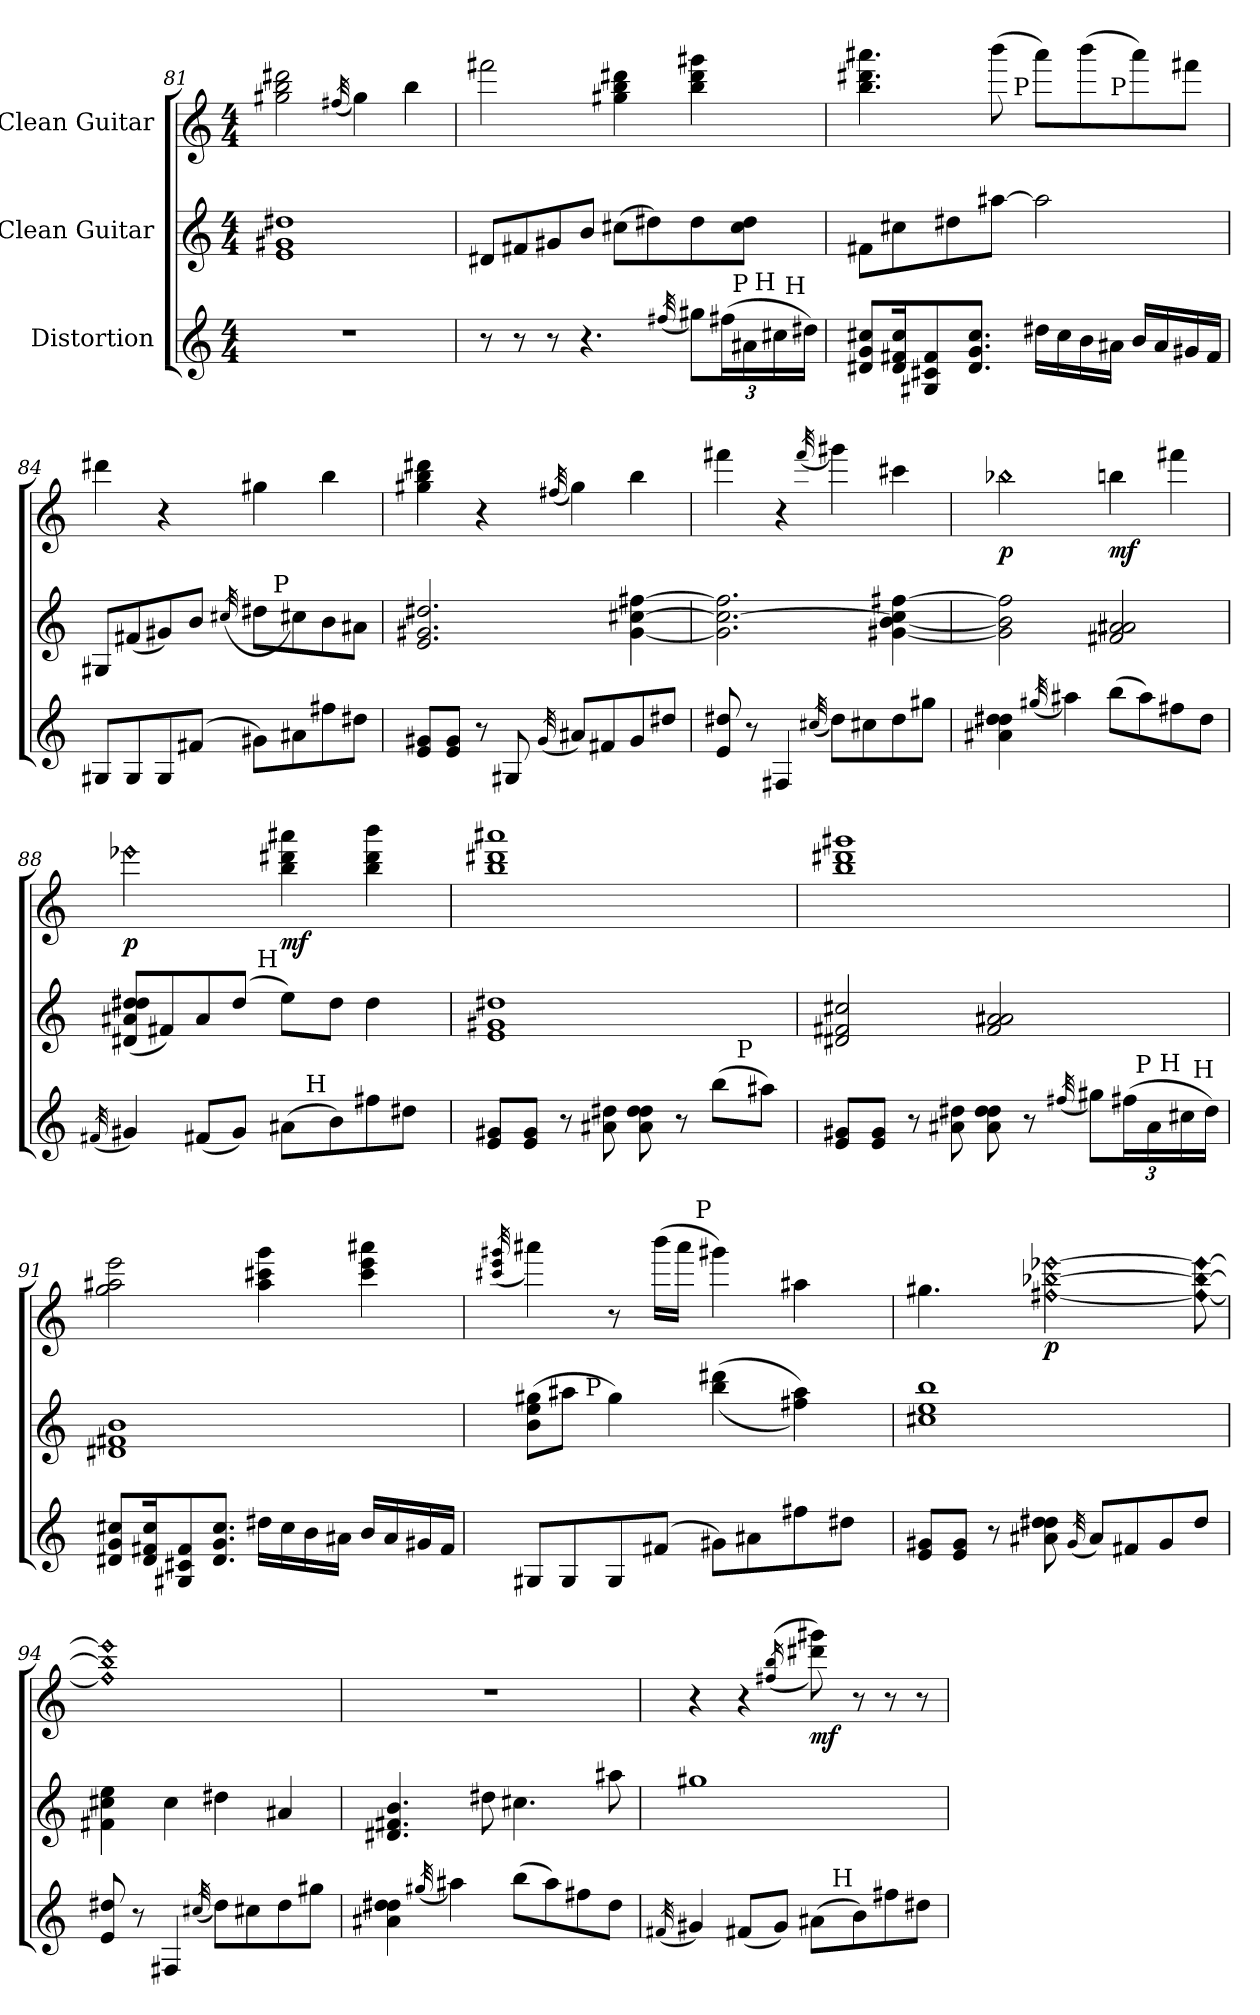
**kern	**kern	**kern	**dynam
*part3	*part2	*part1	*part1
*staff3	*staff2	*staff1	*staff1
*I"Distortion	*I"Clean Guitar	*I"Clean Guitar	*
*clefG2	*clefG2	*clefG2	*
*ITrd7c12	*ITrd7c12	*ITrd7c12	*
*k[]	*k[]	*k[]	*
*C:	*C:	*C:	*
*M4/4	*M4/4	*M4/4	*
=81	=81	=81	=81
1r	1E 1G#X 1d#X	2g#X\ 2b\ 2dd#X\	.
.	.	(32qf#X/	.
.	.	4g#\)	.
.	.	4b\	.
!!LO:LB:g=z
=82	=82	=82	=82
*^	*	*	*
*	*^	*	*	*
*	*	*^	*	*	*
8r	3%2ryy	3%2ryy	2...ryy	8D#X/L	2ff#X\	.
8r	.	.	.	8F#X/	.	.
8r	.	.	.	8G#X/	.	.
4.r	.	.	.	8B/J	.	.
.	.	.	.	(8c#X\L	4g#X\ 4b\ 4dd#X\	.
.	.	.	.	8d#X\)	.	.
.	6ryy	6ryy	.	.	.	.
(32qf#X/	.	.	.	.	.	.
*Xbrackettup	*	*	*	*	*	*
12g#X\L)	.	.	.	8d#\	4b\ 4dd#\ 4gg#X\	.
(24f#\L	48ryy	24.ryy	.	.	.	.
!	!LO:TX:a:t=P	!	!	!	!	!
.	12..ryy	.	.	.	.	.
24A#X\	.	.	.	8c#\ 8d#\J	.	.
!	!	!LO:TX:a:t=H	!	!	!	!
.	.	12ryy	.	.	.	.
24c#X\	.	.	.	.	.	.
!	!	!	!LO:TX:a:t=H	!	!	!
.	.	.	16ryy	.	.	.
24d#X\JJ)	.	.	.	.	.	.
.	.	48ryy	.	.	.	.
*v	*v	*v	*v	*	*	*
=83	=83	=83	=83
*	*	*^	*
*	*	*	*^	*
8D#X/ 8G/ 8c#X/L	8F#X\L	4.b\ 4.dd#X\ 4.aa#X\	4..ryy	2ryy	.
16D#/ 16F#X/ 16c#/K	8c#X\	.	.	.	.
8GG#X/ 8C#X/ 8F#/	.	.	.	.	.
.	8d#X\	.	.	.	.
8.D#/ 8.G/ 8.c#/J	.	.	.	.	.
.	[8a#X\J	(8bb\	.	.	.
!	!	!	!LO:TX:a:t=P	!	!
.	.	.	2ryy	.	.
16d#X\LL	2a#\]	8aa#\L)	.	8.ryy	.
16c#\	.	.	.	.	.
16B\	.	(8bb\	.	.	.
!	!	!	!	!LO:TX:a:t=P	!
16A#X\JJ	.	.	.	4ryy	.
16B/LL	.	8aa#\)	.	.	.
16A#/	.	.	.	.	.
16G#X/	.	8ff#X\J	.	.	.
16F#/JJ	.	.	16ryy	16ryy	.
*	*	*v	*v	*v	*
!!LO:LB:g=z
=84	=84	=84	=84
*	*^	*	*
8GG#X/L	8GG#X/L	2ryy	4dd#X\	.
8GG#/	(8F#X/	.	.	.
8GG#/	8G#X/)	.	4r	.
(8F#X/J	8B/J	.	.	.
.	(32qc#X/	.	.	.
8G#X\L)	8d#X\L	16ryy	4g#X\	.
!	!	!LO:TX:a:t=P	!	!
.	.	4..ryy	.	.
8A#X\	8c#\)	.	.	.
8f#X\	8B\	.	4b\	.
8d#X\J	8A#X\J	.	.	.
*	*v	*v	*	*
=85	=85	=85	=85
8E/ 8G#X/L	2.E/ 2.G#X/ 2.d#X/	4g#X\ 4b\ 4dd#X\	.
8E/ 8G#/J	.	.	.
8r	.	4r	.
8GG#X/	.	.	.
(32qG#/	.	(32qf#X/	.
8A#X/L)	.	4g#\)	.
8F#X/	.	.	.
8G#/	[4G#\ [4c#X\ [4f#X\	4b\	.
8d#X/J	.	.	.
=86	=86	=86	=86
8E/ 8d#X/	2.G#\] 2.c#\_ 2.f#\]	4ff#X\	.
8r	.	.	.
4FF#X/	.	4r	.
(32qc#X/	.	(32qff#/	.
8d#\L)	.	4gg#X\)	.
8c#\	.	.	.
8d#\	[4G#X\ [4B\ 4c#\] [4f#X\	4cc#X\	.
8g#X\J	.	.	.
!!LO:PB:g=z
=87	=87	=87	=87
!	!	!LO:N:head=diamond	!LO:DY:b
4A#X\ 4d#X\ 4d#\	2G#\] 2B\] 2f#\]	2b-X\	p
(32qg#X/	.	.	.
4a#X\)	.	.	.
!	!	!	!LO:DY:b
(8b\L	2F#X/ 2A#X/ 2A#/	4bn\	mf
8a#\)	.	.	.
8f#X\	.	4ff#X\	.
8d#\J	.	.	.
=88	=88	=88	=88
(32qF#X/	.	.	.
!	!	!LO:N:head=diamond	!LO:DY:b
*^	*^	*	*
4G#X/)	2ryy	(8D#X/ 8A#X/ 8d#X/ 8d#/L	4..ryy	2ee-X\	p
.	.	8F#X/)	.	.	.
(8F#/L	.	8A#/	.	.	.
8G#/J)	.	(8d#/J	.	.	.
!	!	!	!LO:TX:a:t=H	!	!
.	.	.	2ryy	.	.
!	!	!	!	!	!LO:DY:b
(8A#X\L	16ryy	8e\L)	.	4b\ 4dd#X\ 4aa#X\	mf
!	!LO:TX:a:t=H	!	!	!	!
.	4..ryy	.	.	.	.
8B\)	.	8d#\J	.	.	.
8f#X\	.	4d#\	.	4b\ 4dd#\ 4bb\	.
8d#X\J	.	.	.	.	.
.	.	.	16ryy	.	.
*	*	*v	*v	*	*
=89	=89	=89	=89	=89
8E/ 8G#X/L	2ryy	1E 1G#X 1d#X	1b 1dd#X 1aa#X	.
8E/ 8G#/J	.	.	.	.
8r	.	.	.	.
8A#X\ 8d#X\	.	.	.	.
8A#\ 8d#\ 8d#\	4ryy	.	.	.
8r	.	.	.	.
(8b\L	16ryy	.	.	.
!	!LO:TX:a:t=P	!	!	!
.	8.ryy	.	.	.
8a#X\J)	.	.	.	.
!!LO:LB:g=z
=90	=90	=90	=90	=90
*^	*^	*	*	*
8E/ 8G#X/L	3%2ryy	3%2ryy	2...ryy	2D#X/ 2F#X/ 2c#X/	1b 1dd#X 1gg#X	.
8E/ 8G#/J	.	.	.	.	.	.
8r	.	.	.	.	.	.
8A#X\ 8d#X\	.	.	.	.	.	.
8A#\ 8d#\ 8d#\	.	.	.	2F#/ 2A#X/ 2A#/	.	.
8r	.	.	.	.	.	.
.	6ryy	6ryy	.	.	.	.
(32qf#X/	.	.	.	.	.	.
12g#X\L)	.	.	.	.	.	.
(24f#\L	48ryy	24.ryy	.	.	.	.
!	!LO:TX:a:t=P	!	!	!	!	!
.	12..ryy	.	.	.	.	.
24A#\	.	.	.	.	.	.
!	!	!LO:TX:a:t=H	!	!	!	!
.	.	12ryy	.	.	.	.
24c#X\	.	.	.	.	.	.
!	!	!	!LO:TX:a:t=H	!	!	!
.	.	.	16ryy	.	.	.
24d#\JJ)	.	.	.	.	.	.
.	.	48ryy	.	.	.	.
*v	*v	*v	*v	*	*	*
=91	=91	=91	=91
8D#X/ 8G/ 8c#X/L	1D#X 1F#X 1B	2g\ 2a#X\ 2ee\	.
16D#/ 16F#X/ 16c#/K	.	.	.
8GG#X/ 8C#X/ 8F#/	.	.	.
8.D#/ 8.G/ 8.c#/J	.	.	.
16d#X\LL	.	4a#\ 4cc#X\ 4gg\	.
16c#\	.	.	.
16B\	.	.	.
16A#X\JJ	.	.	.
16B/LL	.	4cc#\ 4ee\ 4aa#X\	.
16A#/	.	.	.
16G#X/	.	.	.
16F#/JJ	.	.	.
!!LO:LB:g=z
=92	=92	=92	=92
.	.	(32qcc#X/ 32qee/ 32qgg#X/	.
*	*^	*^	*
8GG#X/L	(8B\ 8e\ 8g#X\L	8.ryy	4aa#X\)	3ryy	.
8GG#/	8a#X\J	.	.	.	.
!	!	!LO:TX:a:t=P	!	!	!
.	.	2ryy	.	.	.
8GG#/	4g#\)	.	8r	.	.
.	.	.	.	12..ryy	.
(8F#X/J	.	.	(16bb\LL	.	.
.	.	.	16aa#\JJ	.	.
!	!	!	!	!LO:TX:a:t=P	!
.	.	.	.	3ryy	.
8G#X\L)	((4b\ 4dd#X\	.	4gg#\)	.	.
8A#X\	.	.	.	.	.
.	.	4ryy	.	.	.
8f#X\	4f#X\ 4a#\))	.	4a#X\	.	.
.	.	.	.	6ryy	.
8d#X\J	.	.	.	.	.
.	.	16ryy	.	.	.
.	.	.	.	48ryy	.
*	*v	*v	*	*	*
*	*	*v	*v	*
=93	=93	=93	=93
8E/ 8G#X/L	1c#X 1e 1b	4.g#X\	.
8E/ 8G#/J	.	.	.
8r	.	.	.
!	!	!LO:N:n=1:head=diamond	!
!	!	!LO:N:n=2:head=diamond	!
!	!	!LO:N:n=3:head=diamond	!LO:DY:b
8A#X\ 8d#X\ 8d#\	.	[2f#X\ [2b-X\ [2ee-X\	p
(32qG#/	.	.	.
8A#/L)	.	.	.
8F#X/	.	.	.
8G#/	.	.	.
!	!	!LO:N:n=1:head=diamond	!
!	!	!LO:N:n=2:head=diamond	!
!	!	!LO:N:n=3:head=diamond	!
8d#/J	.	8f#\_ 8b-\_ 8ee-\_	.
=94	=94	=94	=94
!	!	!LO:N:n=1:head=diamond	!
!	!	!LO:N:n=2:head=diamond	!
!	!	!LO:N:n=3:head=diamond	!
8E/ 8d#X/	4F#X\ 4c#X\ 4e\	1f#] 1b-] 1ee-]	.
8r	.	.	.
4FF#X/	4c#\	.	.
(32qc#X/	.	.	.
8d#\L)	4d#X\	.	.
8c#\	.	.	.
8d#\	4A#X/	.	.
8g#X\J	.	.	.
!!LO:LB:g=z
=95	=95	=95	=95
4A#X\ 4d#X\ 4d#\	4.D#X/ 4.F#X/ 4.B/	1r	.
(32qg#X/	.	.	.
4a#X\)	.	.	.
.	8d#X\	.	.
(8b\L	4.c#X\	.	.
8a#\)	.	.	.
8f#X\	.	.	.
8d#\J	8a#X\	.	.
=96	=96	=96	=96
(32qF#X/	.	.	.
*^	*	*	*
4G#X/)	2ryy	1g#X	4r	.
(8F#/L	.	.	4r	.
8G#/J)	.	.	.	.
.	.	.	((16qf#X/ 16qb/	.
!	!	!	!	!LO:DY:b
(8A#X\L	16ryy	.	8dd#X\ 8gg#X\))	mf
!	!LO:TX:a:t=H	!	!	!
.	4..ryy	.	.	.
8B\)	.	.	8r	.
8f#X\	.	.	8r	.
8d#X\J	.	.	8r	.
*v	*v	*	*	*
=	=	=	=
*-	*-	*-	*-
